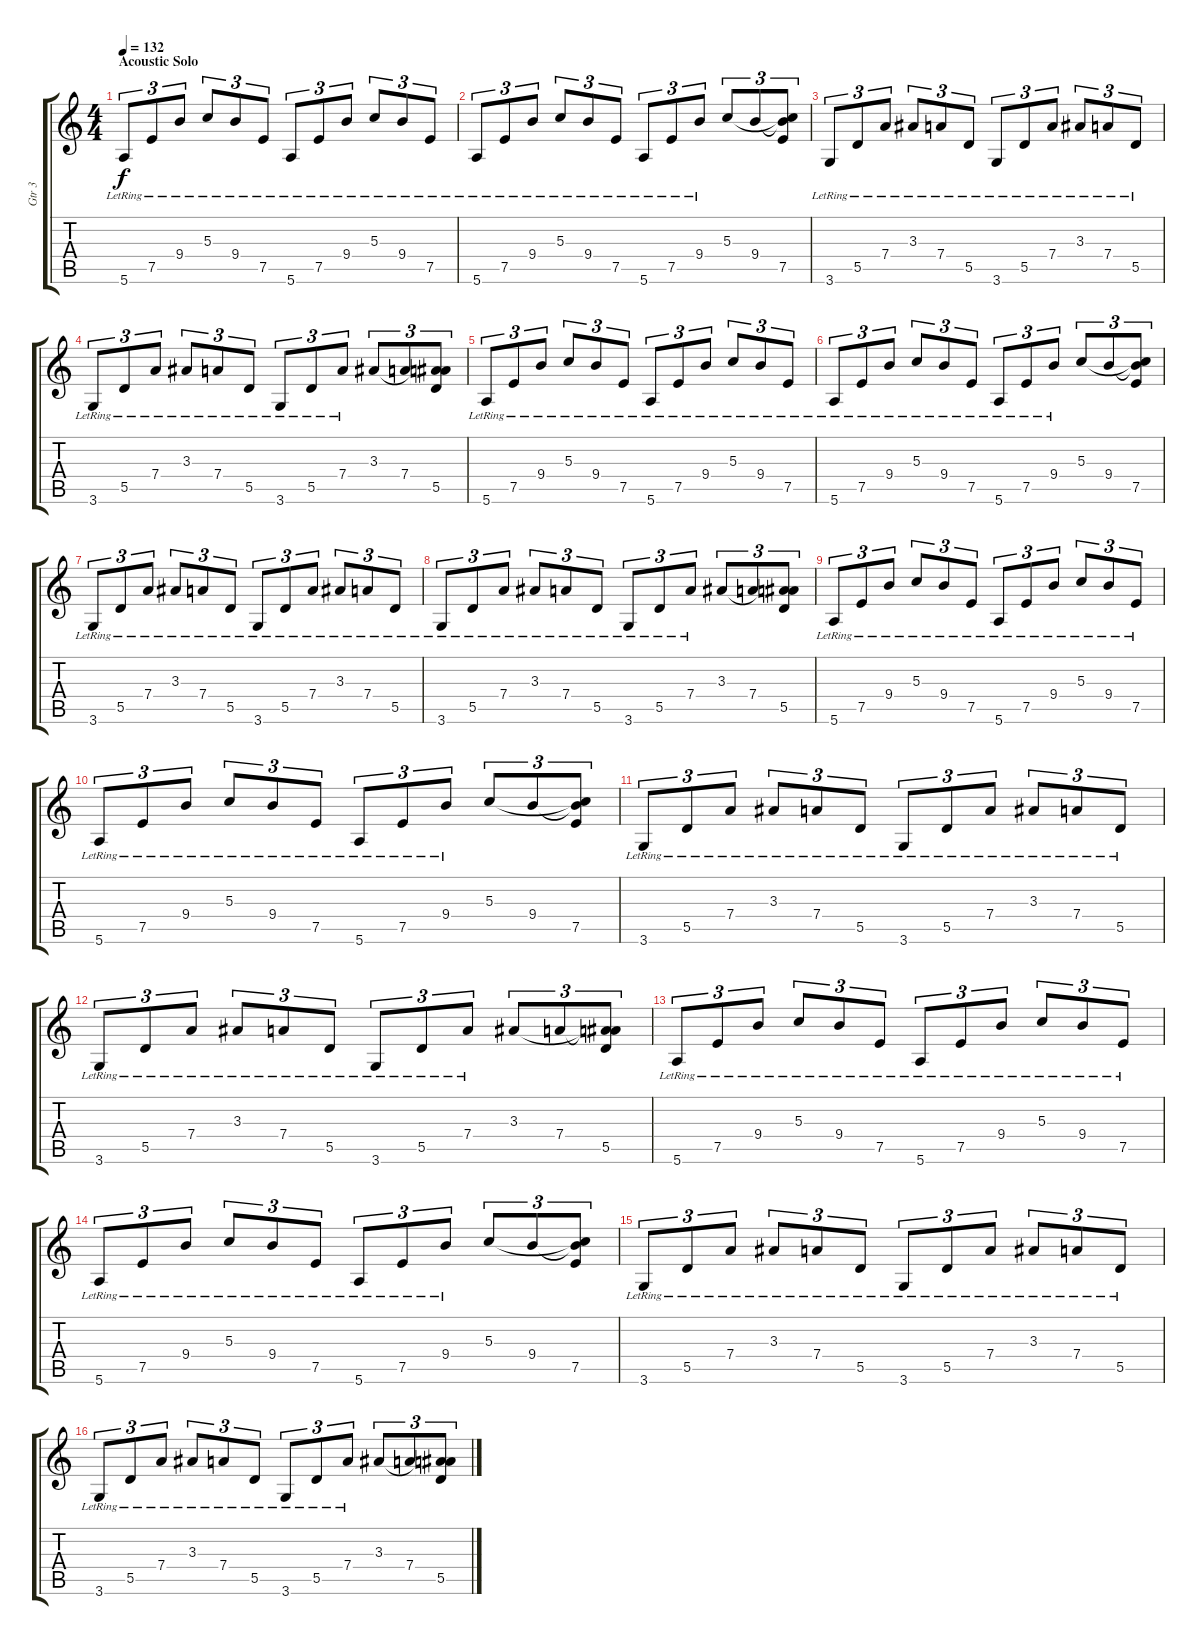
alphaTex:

\track ("Gtr 3" "Gtr 3") {instrument acousticguitarnylon}
\staff {score tabs}
\tuning (E4 B3 G3 D3 A2 E2) {hide}
\ts (4 4)
\section ("" "Acoustic Solo")
\tempo 132
\clef g2
\ks c
5.6{lr}.8{tu (3 2) dy f} 7.5{lr}.8{tu (3 2)} 9.4{lr}.8{tu (3 2)} 5.3{lr}.8{tu (3 2)} 9.4{lr}.8{tu (3 2)} 7.5{lr}.8{tu (3 2)} 5.6{lr}.8{tu (3 2)} 7.5{lr}.8{tu (3 2)} 9.4{lr}.8{tu (3 2)} 5.3{lr}.8{tu (3 2)} 9.4{lr}.8{tu (3 2)} 7.5{lr}.8{tu (3 2)} |
5.6{lr}.8{tu (3 2)} 7.5{lr}.8{tu (3 2)} 9.4{lr}.8{tu (3 2)} 5.3{lr}.8{tu (3 2)} 9.4{lr}.8{tu (3 2)} 7.5{lr}.8{tu (3 2)} 5.6{lr}.8{tu (3 2)} 7.5{lr}.8{tu (3 2)} 9.4{lr}.8{tu (3 2)} 5.3.8{tu (3 2)} 9.4.8{tu (3 2)} (5.3{t} 9.4{t} 7.5).8{tu (3 2)} |
3.6{lr}.8{tu (3 2)} 5.5{lr}.8{tu (3 2)} 7.4{lr}.8{tu (3 2)} 3.3{lr}.8{tu (3 2)} 7.4{lr}.8{tu (3 2)} 5.5{lr}.8{tu (3 2)} 3.6{lr}.8{tu (3 2)} 5.5{lr}.8{tu (3 2)} 7.4{lr}.8{tu (3 2)} 3.3{lr}.8{tu (3 2)} 7.4{lr}.8{tu (3 2)} 5.5{lr}.8{tu (3 2)} |
3.6{lr}.8{tu (3 2)} 5.5{lr}.8{tu (3 2)} 7.4{lr}.8{tu (3 2)} 3.3{lr}.8{tu (3 2)} 7.4{lr}.8{tu (3 2)} 5.5{lr}.8{tu (3 2)} 3.6{lr}.8{tu (3 2)} 5.5{lr}.8{tu (3 2)} 7.4{lr}.8{tu (3 2)} 3.3.8{tu (3 2)} 7.4.8{tu (3 2)} (3.3{t} 7.4{t} 5.5).8{tu (3 2)} |
5.6{lr}.8{tu (3 2)} 7.5{lr}.8{tu (3 2)} 9.4{lr}.8{tu (3 2)} 5.3{lr}.8{tu (3 2)} 9.4{lr}.8{tu (3 2)} 7.5{lr}.8{tu (3 2)} 5.6{lr}.8{tu (3 2)} 7.5{lr}.8{tu (3 2)} 9.4{lr}.8{tu (3 2)} 5.3{lr}.8{tu (3 2)} 9.4{lr}.8{tu (3 2)} 7.5{lr}.8{tu (3 2)} |
5.6{lr}.8{tu (3 2)} 7.5{lr}.8{tu (3 2)} 9.4{lr}.8{tu (3 2)} 5.3{lr}.8{tu (3 2)} 9.4{lr}.8{tu (3 2)} 7.5{lr}.8{tu (3 2)} 5.6{lr}.8{tu (3 2)} 7.5{lr}.8{tu (3 2)} 9.4{lr}.8{tu (3 2)} 5.3.8{tu (3 2)} 9.4.8{tu (3 2)} (5.3{t} 9.4{t} 7.5).8{tu (3 2)} |
3.6{lr}.8{tu (3 2)} 5.5{lr}.8{tu (3 2)} 7.4{lr}.8{tu (3 2)} 3.3{lr}.8{tu (3 2)} 7.4{lr}.8{tu (3 2)} 5.5{lr}.8{tu (3 2)} 3.6{lr}.8{tu (3 2)} 5.5{lr}.8{tu (3 2)} 7.4{lr}.8{tu (3 2)} 3.3{lr}.8{tu (3 2)} 7.4{lr}.8{tu (3 2)} 5.5{lr}.8{tu (3 2)} |
3.6{lr}.8{tu (3 2)} 5.5{lr}.8{tu (3 2)} 7.4{lr}.8{tu (3 2)} 3.3{lr}.8{tu (3 2)} 7.4{lr}.8{tu (3 2)} 5.5{lr}.8{tu (3 2)} 3.6{lr}.8{tu (3 2)} 5.5{lr}.8{tu (3 2)} 7.4{lr}.8{tu (3 2)} 3.3.8{tu (3 2)} 7.4.8{tu (3 2)} (3.3{t} 7.4{t} 5.5).8{tu (3 2)} |
5.6{lr}.8{tu (3 2)} 7.5{lr}.8{tu (3 2)} 9.4{lr}.8{tu (3 2)} 5.3{lr}.8{tu (3 2)} 9.4{lr}.8{tu (3 2)} 7.5{lr}.8{tu (3 2)} 5.6{lr}.8{tu (3 2)} 7.5{lr}.8{tu (3 2)} 9.4{lr}.8{tu (3 2)} 5.3{lr}.8{tu (3 2)} 9.4{lr}.8{tu (3 2)} 7.5{lr}.8{tu (3 2)} |
5.6{lr}.8{tu (3 2)} 7.5{lr}.8{tu (3 2)} 9.4{lr}.8{tu (3 2)} 5.3{lr}.8{tu (3 2)} 9.4{lr}.8{tu (3 2)} 7.5{lr}.8{tu (3 2)} 5.6{lr}.8{tu (3 2)} 7.5{lr}.8{tu (3 2)} 9.4{lr}.8{tu (3 2)} 5.3.8{tu (3 2)} 9.4.8{tu (3 2)} (5.3{t} 9.4{t} 7.5).8{tu (3 2)} |
3.6{lr}.8{tu (3 2)} 5.5{lr}.8{tu (3 2)} 7.4{lr}.8{tu (3 2)} 3.3{lr}.8{tu (3 2)} 7.4{lr}.8{tu (3 2)} 5.5{lr}.8{tu (3 2)} 3.6{lr}.8{tu (3 2)} 5.5{lr}.8{tu (3 2)} 7.4{lr}.8{tu (3 2)} 3.3{lr}.8{tu (3 2)} 7.4{lr}.8{tu (3 2)} 5.5{lr}.8{tu (3 2)} |
3.6{lr}.8{tu (3 2)} 5.5{lr}.8{tu (3 2)} 7.4{lr}.8{tu (3 2)} 3.3{lr}.8{tu (3 2)} 7.4{lr}.8{tu (3 2)} 5.5{lr}.8{tu (3 2)} 3.6{lr}.8{tu (3 2)} 5.5{lr}.8{tu (3 2)} 7.4{lr}.8{tu (3 2)} 3.3.8{tu (3 2)} 7.4.8{tu (3 2)} (3.3{t} 7.4{t} 5.5).8{tu (3 2)} |
5.6{lr}.8{tu (3 2)} 7.5{lr}.8{tu (3 2)} 9.4{lr}.8{tu (3 2)} 5.3{lr}.8{tu (3 2)} 9.4{lr}.8{tu (3 2)} 7.5{lr}.8{tu (3 2)} 5.6{lr}.8{tu (3 2)} 7.5{lr}.8{tu (3 2)} 9.4{lr}.8{tu (3 2)} 5.3{lr}.8{tu (3 2)} 9.4{lr}.8{tu (3 2)} 7.5{lr}.8{tu (3 2)} |
5.6{lr}.8{tu (3 2)} 7.5{lr}.8{tu (3 2)} 9.4{lr}.8{tu (3 2)} 5.3{lr}.8{tu (3 2)} 9.4{lr}.8{tu (3 2)} 7.5{lr}.8{tu (3 2)} 5.6{lr}.8{tu (3 2)} 7.5{lr}.8{tu (3 2)} 9.4{lr}.8{tu (3 2)} 5.3.8{tu (3 2)} 9.4.8{tu (3 2)} (5.3{t} 9.4{t} 7.5).8{tu (3 2)} |
3.6{lr}.8{tu (3 2)} 5.5{lr}.8{tu (3 2)} 7.4{lr}.8{tu (3 2)} 3.3{lr}.8{tu (3 2)} 7.4{lr}.8{tu (3 2)} 5.5{lr}.8{tu (3 2)} 3.6{lr}.8{tu (3 2)} 5.5{lr}.8{tu (3 2)} 7.4{lr}.8{tu (3 2)} 3.3{lr}.8{tu (3 2)} 7.4{lr}.8{tu (3 2)} 5.5{lr}.8{tu (3 2)} |
3.6{lr}.8{tu (3 2)} 5.5{lr}.8{tu (3 2)} 7.4{lr}.8{tu (3 2)} 3.3{lr}.8{tu (3 2)} 7.4{lr}.8{tu (3 2)} 5.5{lr}.8{tu (3 2)} 3.6{lr}.8{tu (3 2)} 5.5{lr}.8{tu (3 2)} 7.4{lr}.8{tu (3 2)} 3.3.8{tu (3 2)} 7.4.8{tu (3 2)} (3.3{t} 7.4{t} 5.5).8{tu (3 2)}
